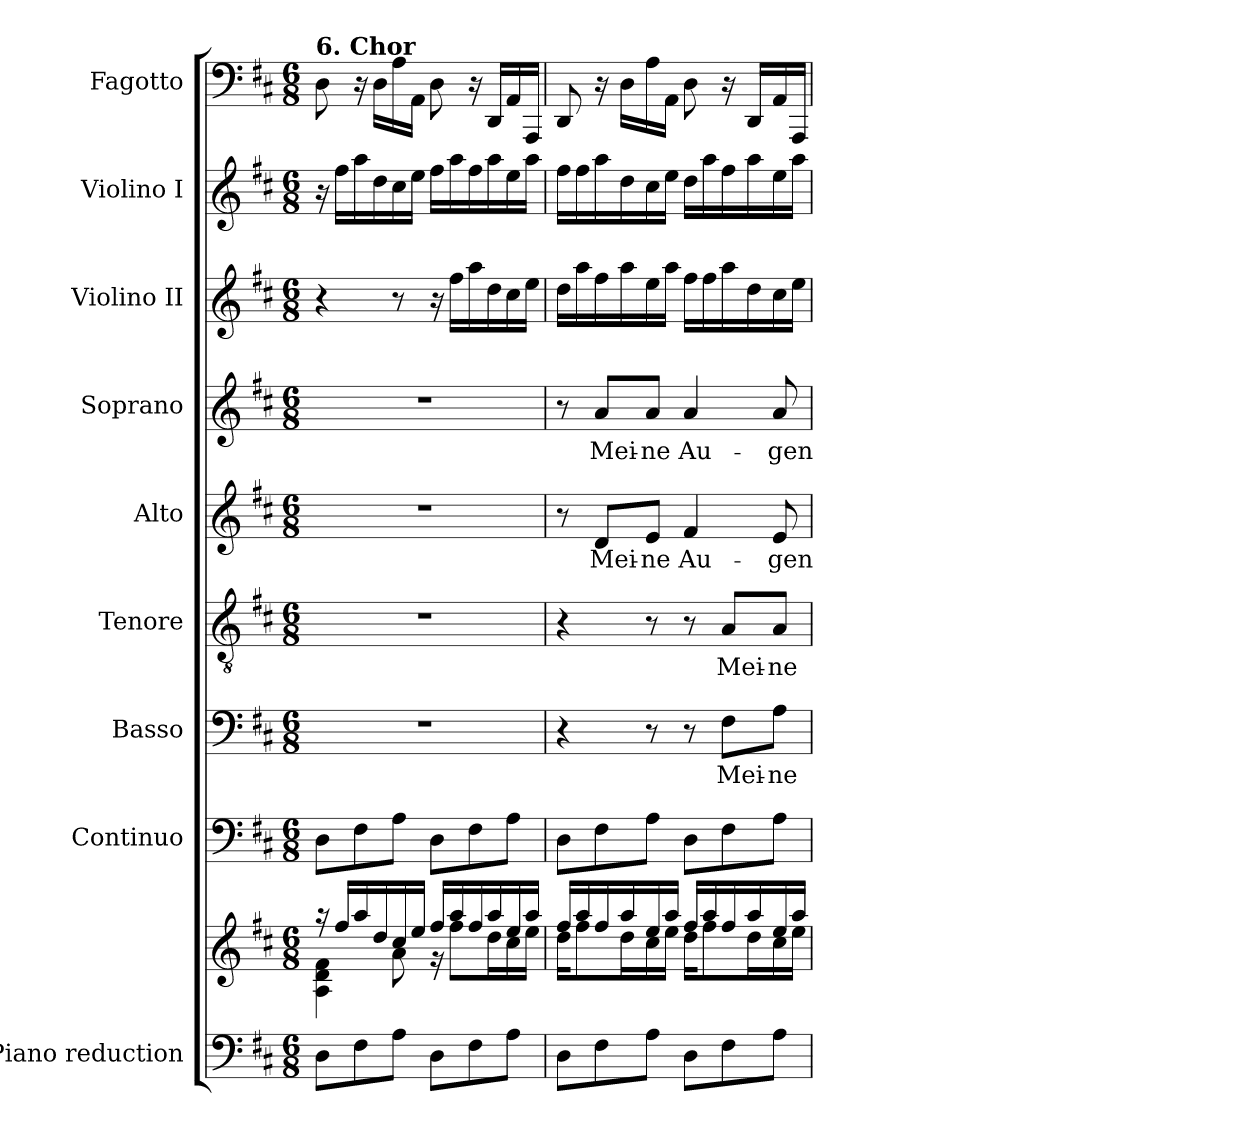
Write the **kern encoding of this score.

**kern	**kern	**kern	**kern	**text	**kern	**text	**kern	**text	**kern	**text	**kern	**kern	**kern
*part9	*part9	*part8	*part7	*part7	*part6	*part6	*part5	*part5	*part4	*part4	*part3	*part2	*part1
*staff10	*staff9	*staff8	*staff7	*staff7	*staff6	*staff6	*staff5	*staff5	*staff4	*staff4	*staff3	*staff2	*staff1
*I"Piano reduction	*	*I"Continuo	*I"Basso	*	*I"Tenore	*	*I"Alto	*	*I"Soprano	*	*I"Violino II	*I"Violino I	*I"Fagotto
*I'Pno	*	*	*	*	*	*	*	*	*	*	*I'Vln	*I'Vln	*
*stria5	*stria5	*	*	*	*	*	*	*	*	*	*	*	*
*clefF4	*clefG2	*clefF4	*clefF4	*	*clefGv2	*	*clefG2	*	*clefG2	*	*clefG2	*clefG2	*clefF4
*k[f#c#]	*k[f#c#]	*k[f#c#]	*k[f#c#]	*	*k[f#c#]	*	*k[f#c#]	*	*k[f#c#]	*	*k[f#c#]	*k[f#c#]	*k[f#c#]
*M6/8	*M6/8	*M6/8	*M6/8	*	*M6/8	*	*M6/8	*	*M6/8	*	*M6/8	*M6/8	*M6/8
=1	=1	=1	=1	=1	=1	=1	=1	=1	=1	=1	=1	=1	=1
*	*^	*	*	*	*	*	*	*	*	*	*	*	*
!	!	!	!	!	!	!	!	!	!	!	!	!	!	!LO:TX:a:B:t=6. Chor
8D\L	16r	4A!\ 4d!\ 4f#!\	8D\L	2.r	.	2.r	.	2.r	.	2.r	.	4r	16r	8D\
.	16ff#/LL	.	.	.	.	.	.	.	.	.	.	.	16ff#\LL	.
8F#\	16aa/	.	8F#\	.	.	.	.	.	.	.	.	.	16aa\	16r
.	16dd/	.	.	.	.	.	.	.	.	.	.	.	16dd\	16D\LL
8A\J	16cc#/	8a!\	8A\J	.	.	.	.	.	.	.	.	8r	16cc#\	16A\
.	16ee/JJ	.	.	.	.	.	.	.	.	.	.	.	16ee\JJ	16AA\JJ
8D\L	16ff#/LL	16r	8D\L	.	.	.	.	.	.	.	.	16r	16ff#\LL	8D\
.	16aa/	8ff#\L	.	.	.	.	.	.	.	.	.	16ff#\LL	16aa\	.
8F#\	16ff#/	.	8F#\	.	.	.	.	.	.	.	.	16aa\	16ff#\	16r
.	16aa/	16dd\L	.	.	.	.	.	.	.	.	.	16dd\	16aa\	16DD/LL
8A\J	16ee/	16cc#\	8A\J	.	.	.	.	.	.	.	.	16cc#\	16ee\	16AA/
.	16aa/JJ	16ee\JJ	.	.	.	.	.	.	.	.	.	16ee\JJ	16aa\JJ	16AAA/JJ
=2	=2	=2	=2	=2	=2	=2	=2	=2	=2	=2	=2	=2	=2	=2
8D\L	16ff#/LL	16dd\KL	8D\L	4r	.	4r	.	8r	.	8r	.	16dd\LL	16ff#\LL	8DD/
.	16aa/	8ff#\	.	.	.	.	.	.	.	.	.	16aa\	16ff#\	.
!	!	!	!	!	!	!	!	!	!LO:LY:b	!	!LO:LY:b	!	!	!
8F#\	16ff#/	.	8F#\	.	.	.	.	8d/L	Mei-	8a/L	Mei-	16ff#\	16aa\	16r
.	16aa/	16dd\L	.	.	.	.	.	.	.	.	.	16aa\	16dd\	16D\LL
!	!	!	!	!	!	!	!	!	!LO:LY:b	!	!LO:LY:b	!	!	!
8A\J	16ee/	16cc#\	8A\J	8r	.	8r	.	8e/J	-ne	8a/J	-ne	16ee\	16cc#\	16A\
.	16aa/JJ	16ee\JJ	.	.	.	.	.	.	.	.	.	16aa\JJ	16ee\JJ	16AA\JJ
!	!	!	!	!	!	!	!	!	!LO:LY:b	!	!LO:LY:b	!	!	!
8D\L	16ff#/LL	16dd\KL	8D\L	8r	.	8r	.	4f#/	Au-	4a/	Au-	16ff#\LL	16dd\LL	8D\
.	16aa/	8ff#\	.	.	.	.	.	.	.	.	.	16ff#\	16aa\	.
!	!	!	!	!	!LO:LY:b	!	!LO:LY:b	!	!	!	!	!	!	!
8F#\	16ff#/	.	8F#\	8F#\L	Mei-	8A/L	Mei-	.	.	.	.	16aa\	16ff#\	16r
.	16aa/	16dd\L	.	.	.	.	.	.	.	.	.	16dd\	16aa\	16DD/LL
!	!	!	!	!	!LO:LY:b	!	!LO:LY:b	!	!LO:LY:b	!	!LO:LY:b	!	!	!
8A\J	16ee/	16cc#\	8A\J	8A\J	-ne	8A/J	-ne	8e/	-gen	8a/	-gen	16cc#\	16ee\	16AA/
.	16aa/JJ	16ee\JJ	.	.	.	.	.	.	.	.	.	16ee\JJ	16aa\JJ	16AAA/JJ
*	*v	*v	*	*	*	*	*	*	*	*	*	*	*	*
=	=	=	=	=	=	=	=	=	=	=	=	=	=
*-	*-	*-	*-	*-	*-	*-	*-	*-	*-	*-	*-	*-	*-
